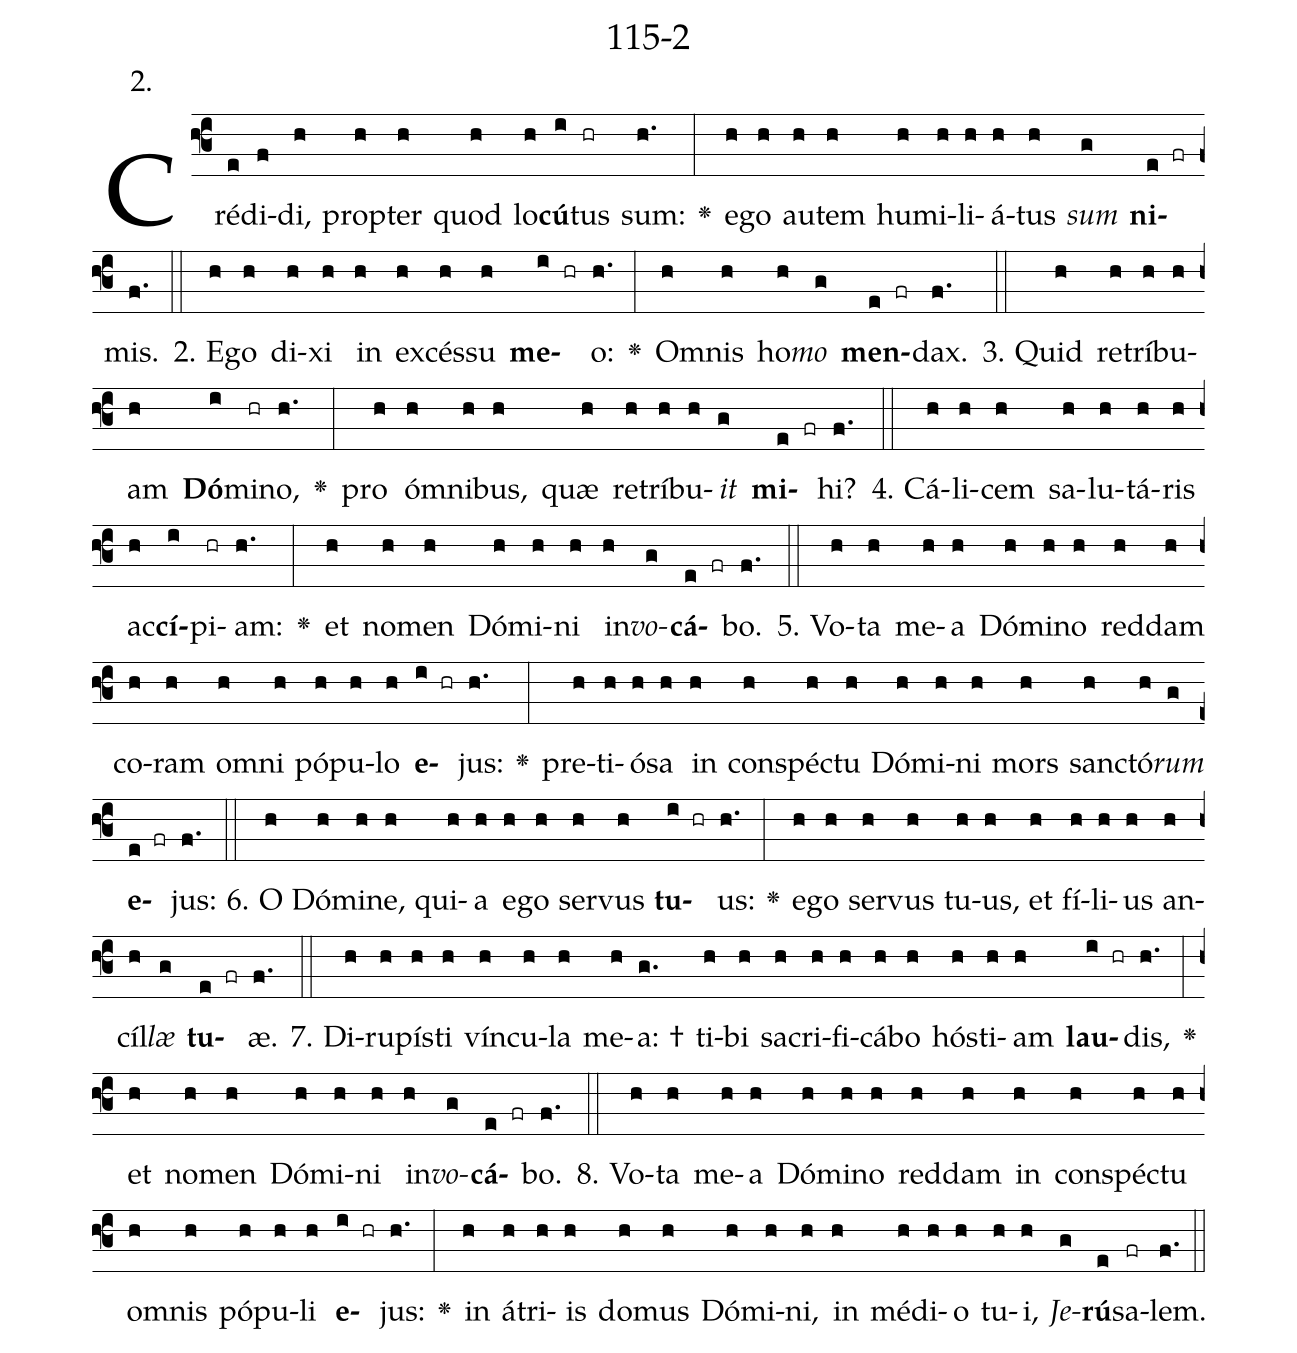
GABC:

name: 115-2;
annotation: 2.;
%%
(f3)Cré(e)di(f)di,(h) prop(h)ter(h) quod(h) lo(h)<b>cú</b>(i)tus(hr) sum:(h.) <v>\greheightstar</v>(:) e(h)go(h) au(h)tem(h) hu(h)mi(h)li(h)á(h)tus(h) <i>sum</i>(g) <b>ni</b>(e fr)mis.(f.) (::)
2. E(h)go(h) di(h)xi(h) in(h) ex(h)cés(h)su(h) <b>me</b>(i hr)o:(h.) <v>\greheightstar</v>(:) Om(h)nis(h) ho(h)<i>mo</i>(g) <b>men</b>(e fr)dax.(f.) (::)
3. Quid(h) re(h)trí(h)bu(h)am(h) <b>Dó</b>(i)mi(hr)no,(h.) <v>\greheightstar</v>(:) pro(h) óm(h)ni(h)bus,(h) quæ(h) re(h)trí(h)bu(h)<i>it</i>(g) <b>mi</b>(e fr)hi?(f.) (::)
4. Cá(h)li(h)cem(h) sa(h)lu(h)tá(h)ris(h) ac(h)<b>cí</b>(i)pi(hr)am:(h.) <v>\greheightstar</v>(:) et(h) no(h)men(h) Dó(h)mi(h)ni(h) in(h)<i>vo</i>(g)<b>cá</b>(e fr)bo.(f.) (::)
5. Vo(h)ta(h) me(h)a(h) Dó(h)mi(h)no(h) red(h)dam(h) co(h)ram(h) om(h)ni(h) pó(h)pu(h)lo(h) <b>e</b>(i hr)jus:(h.) <v>\greheightstar</v>(:) pre(h)ti(h)ó(h)sa(h) in(h) con(h)spéc(h)tu(h) Dó(h)mi(h)ni(h) mors(h) sanc(h)tó(h)<i>rum</i>(g) <b>e</b>(e fr)jus:(f.) (::)
6. O(h) Dó(h)mi(h)ne,(h) qui(h)a(h) e(h)go(h) ser(h)vus(h) <b>tu</b>(i hr)us:(h.) <v>\greheightstar</v>(:) e(h)go(h) ser(h)vus(h) tu(h)us,(h) et(h) fí(h)li(h)us(h) an(h)cíl(h)<i>læ</i>(g) <b>tu</b>(e fr)æ.(f.) (::)
7. Di(h)ru(h)pís(h)ti(h) vín(h)cu(h)la(h) me(h)a: †(g.) ti(h)bi(h) sa(h)cri(h)fi(h)cá(h)bo(h) hós(h)ti(h)am(h) <b>lau</b>(i hr)dis,(h.) <v>\greheightstar</v>(:) et(h) no(h)men(h) Dó(h)mi(h)ni(h) in(h)<i>vo</i>(g)<b>cá</b>(e fr)bo.(f.) (::)
8. Vo(h)ta(h) me(h)a(h) Dó(h)mi(h)no(h) red(h)dam(h) in(h) con(h)spéc(h)tu(h) om(h)nis(h) pó(h)pu(h)li(h) <b>e</b>(i hr)jus:(h.) <v>\greheightstar</v>(:) in(h) á(h)tri(h)is(h) do(h)mus(h) Dó(h)mi(h)ni,(h) in(h) mé(h)di(h)o(h) tu(h)i,(h) <i>Je</i>(g)<b>rú</b>(e)sa(fr)lem.(f.) (::)
